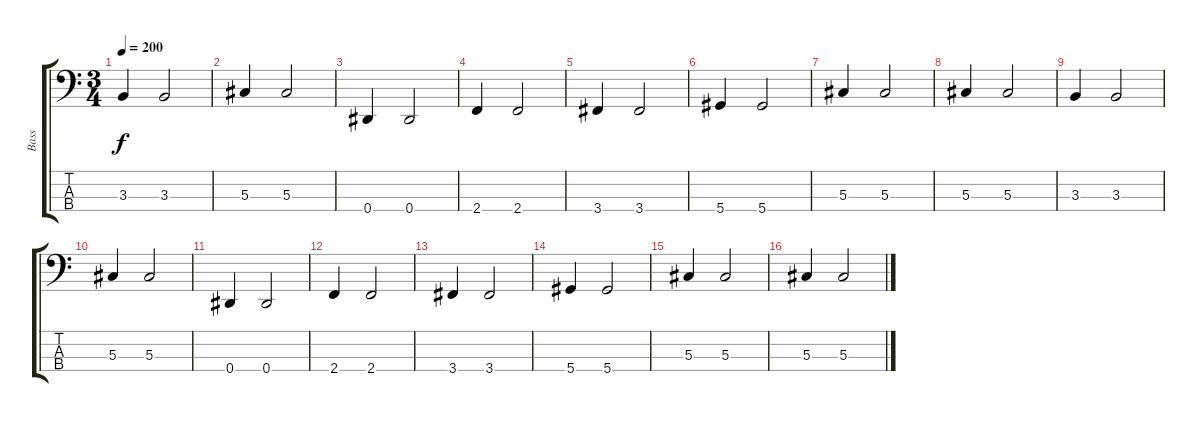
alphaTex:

\track ("Bass" "Bass") {instrument electricbassfinger}
\staff {score tabs}
\tuning (Gb2 Db2 Ab1 Eb1) {hide}
\ts (3 4)
\tempo 200
\clef f4
\ks c
3.3.4{dy f} 3.3.2 |
5.3.4 5.3.2 |
0.4.4 0.4.2 |
2.4.4 2.4.2 |
3.4.4 3.4.2 |
5.4.4 5.4.2 |
5.3.4 5.3.2 |
5.3.4 5.3.2 |
3.3.4 3.3.2 |
5.3.4 5.3.2 |
0.4.4 0.4.2 |
2.4.4 2.4.2 |
3.4.4 3.4.2 |
5.4.4 5.4.2 |
5.3.4 5.3.2 |
5.3.4 5.3.2
